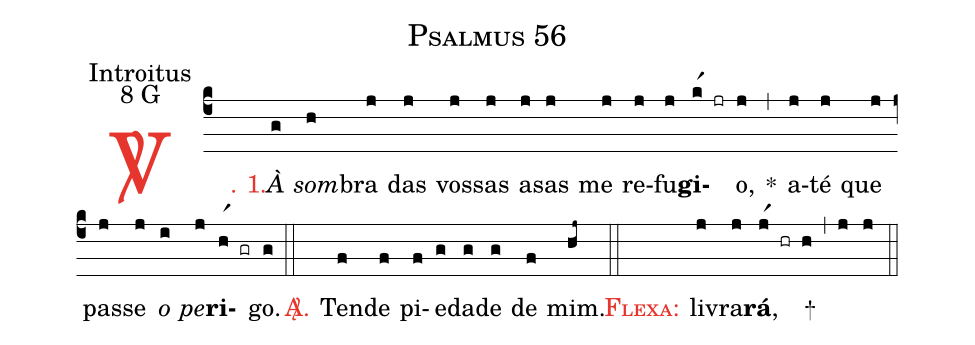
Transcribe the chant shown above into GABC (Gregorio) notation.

name: Psalmus 56;
office-part: Introitus;
mode: 8;
mode-differentia: G;
%%
(c4)

<c><sp>V/</sp>. 1.</c>() <i>À</i>(g) <i>som</i>(h)bra(j) das(j) vos(j)sas(j) a(j)sas(j) me(j) re(j)fu(j)<b>gi</b>(kr1 jr)o,(j) *(,) a(j)té(j) que(j) pas(j)se(j) <i>o</i>(i) <i>pe</i>(j)<b>ri</b>(hr1 gr)go.(g)

(::)

<nlba><c><sp>A/</sp>.</c>() Ten</nlba>(f)de(f) pi(f)e(g)da(g)de(g) de(f) mim.(hj~)

(::)

<nlba><c><sc>Flexa</sc>:</c>() li</nlba>(j)vra(j)<b>rá</b>,(jr1 hr h) +(,) (j) (j)

(::)
